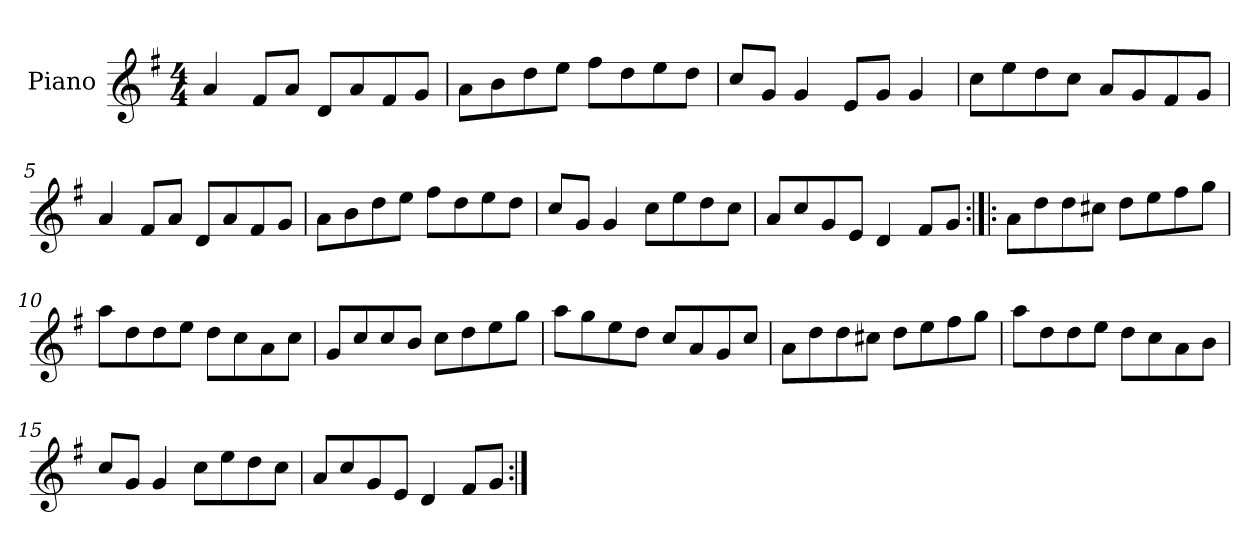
**kern
*part1
*staff1
*I"Piano
*I'Pno
*clefG2
*k[f#]
*D:mix
*M4/4
=1
4a/
8f#/L
8a/J
8d/L
8a/
8f#/
8g/J
=2
8a\L
8b\
8dd\
8ee\J
8ff#\L
8dd\
8ee\
8dd\J
=3
8cc/L
8g/J
4g/
8e/L
8g/J
4g/
=4
8cc\L
8ee\
8dd\
8cc\J
8a/L
8g/
8f#/
8g/J
!!LO:LB:g=z
=5
4a/
8f#/L
8a/J
8d/L
8a/
8f#/
8g/J
=6
8a\L
8b\
8dd\
8ee\J
8ff#\L
8dd\
8ee\
8dd\J
=7
8cc/L
8g/J
4g/
8cc\L
8ee\
8dd\
8cc\J
=8
8a/L
8cc/
8g/
8e/J
4d/
8f#/L
8g/J
!!LO:LB:g=z
=9:|!|:
8a\L
8dd\
8dd\
8cc#X\J
8dd\L
8ee\
8ff#\
8gg\J
=10
8aa\L
8dd\
8dd\
8ee\J
8dd\L
8cc\
8a\
8cc\J
=11
8g/L
8cc/
8cc/
8b/J
8cc\L
8dd\
8ee\
8gg\J
=12
8aa\L
8gg\
8ee\
8dd\J
8cc/L
8a/
8g/
8cc/J
!!LO:LB:g=z
=13
8a\L
8dd\
8dd\
8cc#X\J
8dd\L
8ee\
8ff#\
8gg\J
=14
8aa\L
8dd\
8dd\
8ee\J
8dd\L
8cc\
8a\
8b\J
=15
8cc/L
8g/J
4g/
8cc\L
8ee\
8dd\
8cc\J
=16
8a/L
8cc/
8g/
8e/J
4d/
8f#/L
8g/J
=:|!
*-
